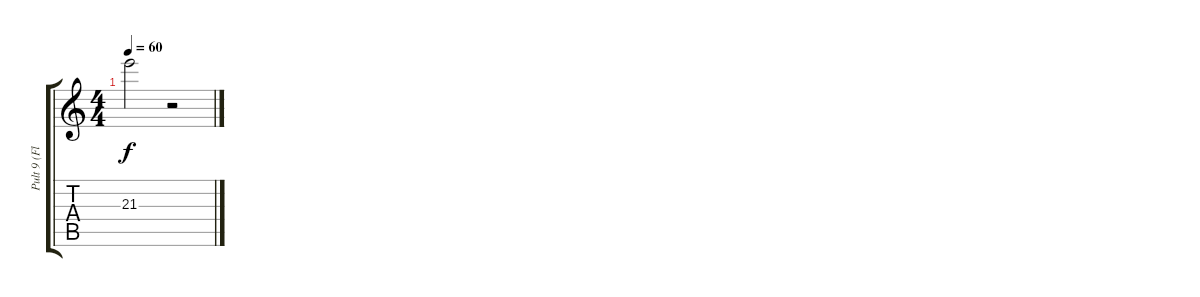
\track ("Pult 9 (Flute)" "Pult 9 (Fl") {instrument flute}
\staff {score tabs}
\tuning (E5 B4 G4 D4 A3 E3) {hide}
\ts (4 4)
\tempo 60
\clef g2
\ks c
21.3{t}.2{dy f} r.2
